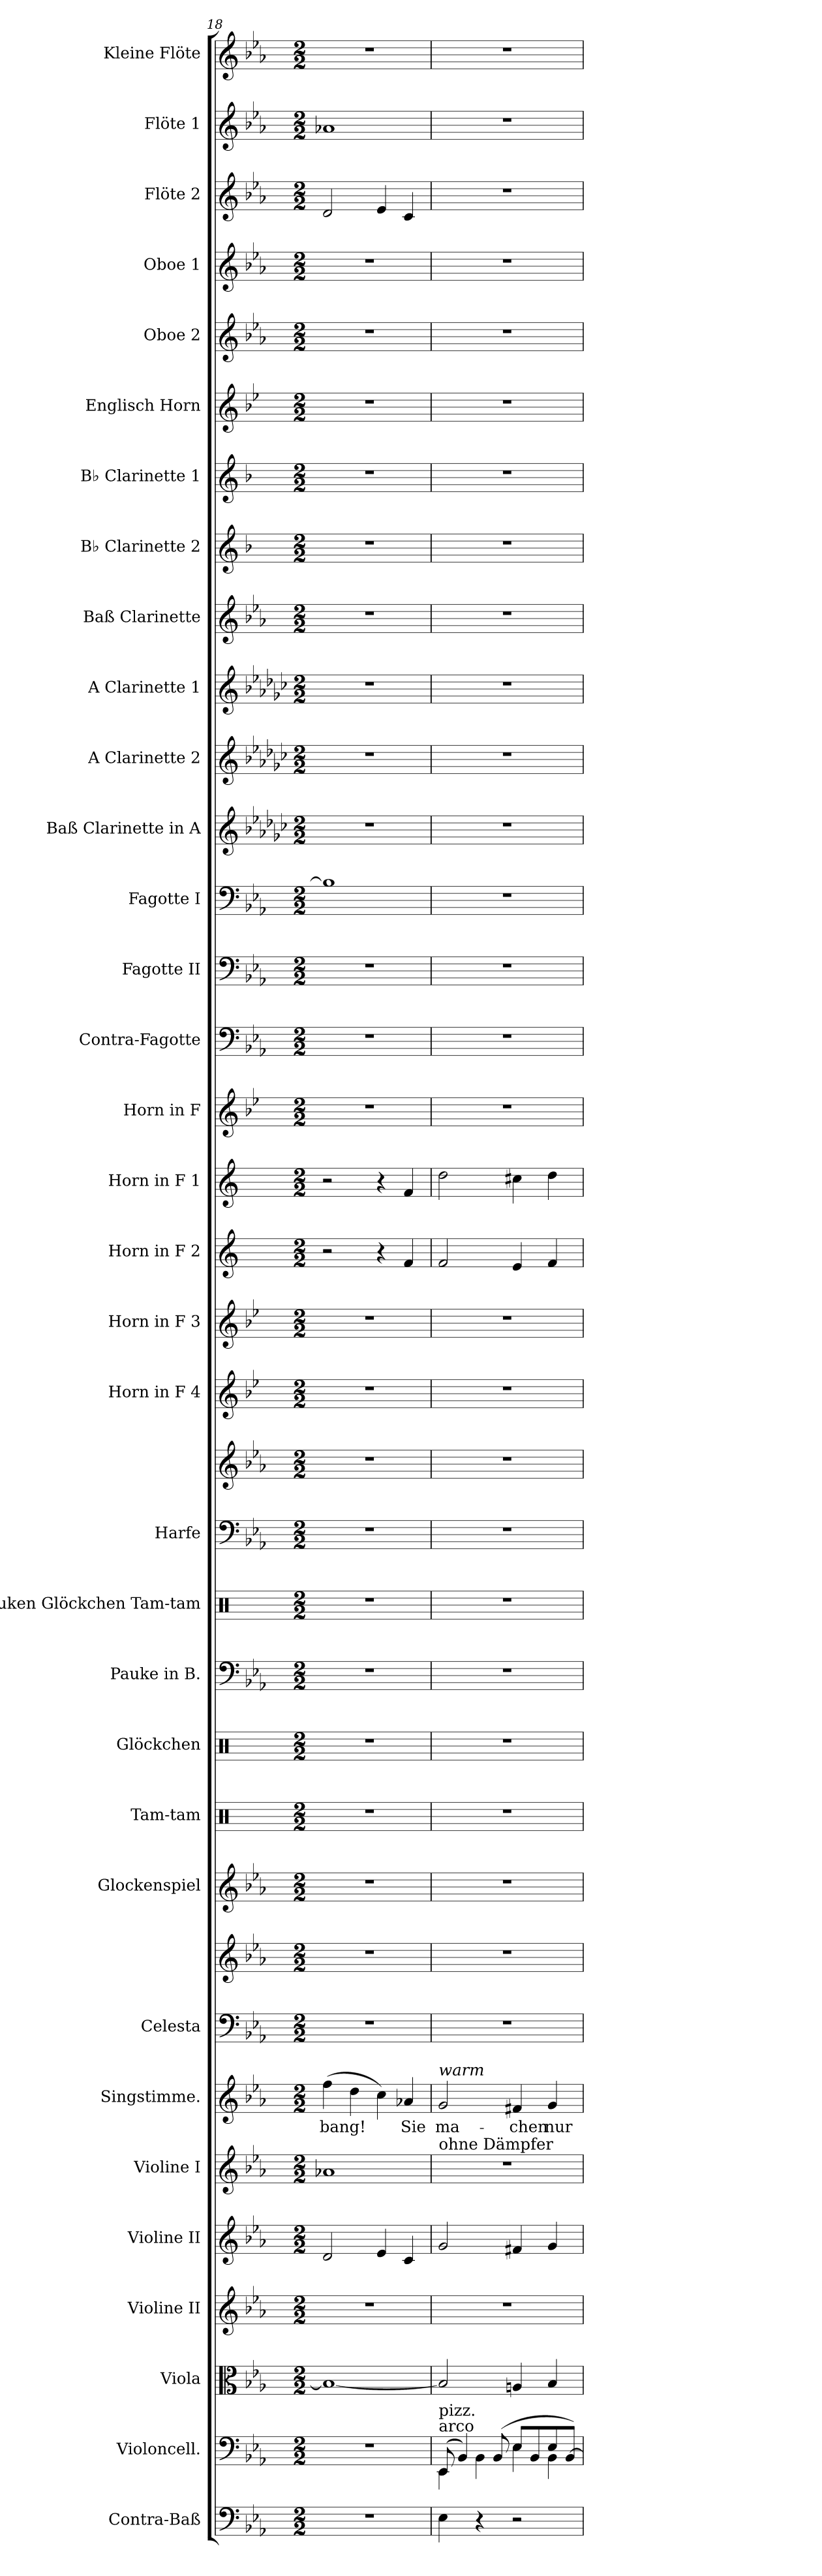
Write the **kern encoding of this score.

**kern	**kern	**kern	**kern	**kern	**kern	**kern	**text	**kern	**kern	**kern	**kern	**kern	**kern	**kern	**kern	**kern	**kern	**kern	**kern	**dynam	**kern	**dynam	**kern	**kern	**kern	**kern	**kern	**kern	**kern	**kern	**kern	**kern	**kern	**kern	**kern	**kern	**kern	**kern
*part34	*part33	*part32	*part31	*part30	*part29	*part28	*part28	*part27	*part27	*part26	*part25	*part24	*part23	*part22	*part21	*part21	*part20	*part19	*part18	*part18	*part17	*part17	*part16	*part15	*part14	*part13	*part12	*part11	*part10	*part9	*part8	*part7	*part6	*part5	*part4	*part3	*part2	*part1
*staff36	*staff35	*staff34	*staff33	*staff32	*staff31	*staff30	*staff30	*staff29	*staff28	*staff27	*staff26	*staff25	*staff24	*staff23	*staff22	*staff21	*staff20	*staff19	*staff18	*staff18	*staff17	*staff17	*staff16	*staff15	*staff14	*staff13	*staff12	*staff11	*staff10	*staff9	*staff8	*staff7	*staff6	*staff5	*staff4	*staff3	*staff2	*staff1
*I"Contra-Baß	*I"Violoncell.	*I"Viola	*I"Violine II	*I"Violine II	*I"Violine I	*I"Singstimme.	*	*I"Celesta	*	*I"Glockenspiel	*I"Tam-tam	*I"Glöckchen	*I"Pauke in B.	*I"Pauken Glöckchen Tam-tam	*I"Harfe	*	*I"Horn in F 4	*I"Horn in F 3	*I"Horn in F 2	*	*I"Horn in F 1	*	*I"Horn in F	*I"Contra-Fagotte	*I"Fagotte II	*I"Fagotte I	*I"Baß Clarinette in A	*I"A Clarinette 2	*I"A Clarinette 1	*I"Baß Clarinette	*I"B♭ Clarinette 2	*I"B♭ Clarinette 1	*I"Englisch Horn	*I"Oboe 2	*I"Oboe 1	*I"Flöte 2	*I"Flöte 1	*I"Kleine Flöte
*I'C.-B.	*I'Vc.	*I'Vla.	*I'Vln. II	*I'Vln. II	*I'Vln. I	*I'Sgst.	*	*I'Cel.	*	*I'Glk.	*I'Tam-tam	*I'Gl.	*I'Pauke	*I'Tam-tam	*I'Hfe.	*	*I'Hn. 4	*I'Hn. 3	*I'Hn. 2	*	*I'Hn. 1	*	*	*I'C.-Fg.	*I'Fg. II	*I'Fg. I	*	*I'A Cl. 2	*I'A Cl. 1	*I'B. Cl.	*I'B♭ Cl. 2	*I'B♭ Cl. 1	*I'E. H.	*I'Ob. 2	*I'Ob. 1	*I'Fl. 2	*I'Fl. 1	*I'Kl. Fl.
*clefF4	*clefF4	*clefC3	*clefG2	*clefG2	*clefG2	*clefG2	*	*clefF4	*clefG2	*clefG2	*clefX	*clefX	*clefF4	*clefX	*clefF4	*clefG2	*clefG2	*clefG2	*clefG2	*	*clefG2	*	*clefG2	*clefF4	*clefF4	*clefF4	*clefG2	*clefG2	*clefG2	*clefG2	*clefG2	*clefG2	*clefG2	*clefG2	*clefG2	*clefG2	*clefG2	*clefG2
*ITrd7c12	*	*	*	*	*	*	*	*ITrd-7c-12	*ITrd-7c-12	*ITrd-14c-24	*	*	*	*	*	*	*ITrd4c7	*ITrd4c7	*ITrd4c7	*	*ITrd4c7	*	*ITrd4c7	*ITrd7c12	*	*	*ITrd2c3	*ITrd2c3	*ITrd2c3	*ITrd8c14	*ITrd1c2	*ITrd1c2	*ITrd4c7	*	*	*	*	*ITrd-7c-12
*k[b-e-a-]	*k[b-e-a-]	*k[b-e-a-]	*k[b-e-a-]	*k[b-e-a-]	*k[b-e-a-]	*k[b-e-a-]	*	*k[b-e-a-]	*k[b-e-a-]	*k[b-e-a-]	*k[]	*k[]	*k[b-e-a-]	*k[]	*k[b-e-a-]	*k[b-e-a-]	*k[b-e-a-]	*k[b-e-a-]	*k[b-]	*	*k[b-]	*	*k[b-e-a-]	*k[b-e-a-]	*k[b-e-a-]	*k[b-e-a-]	*k[b-e-a-]	*k[b-e-a-]	*k[b-e-a-]	*k[b-e-a-]	*k[b-e-a-]	*k[b-e-a-]	*k[b-e-a-]	*k[b-e-a-]	*k[b-e-a-]	*k[b-e-a-]	*k[b-e-a-]	*k[b-e-a-]
*M2/2	*M2/2	*M2/2	*M2/2	*M2/2	*M2/2	*M2/2	*	*M2/2	*M2/2	*M2/2	*M2/2	*M2/2	*M2/2	*M2/2	*M2/2	*M2/2	*M2/2	*M2/2	*M2/2	*	*M2/2	*	*M2/2	*M2/2	*M2/2	*M2/2	*M2/2	*M2/2	*M2/2	*M2/2	*M2/2	*M2/2	*M2/2	*M2/2	*M2/2	*M2/2	*M2/2	*M2/2
=18	=18	=18	=18	=18	=18	=18	=18	=18	=18	=18	=18	=18	=18	=18	=18	=18	=18	=18	=18	=18	=18	=18	=18	=18	=18	=18	=18	=18	=18	=18	=18	=18	=18	=18	=18	=18	=18	=18
!	!	!	!	!	!	!	!LO:LY:b	!	!	!	!	!	!	!	!	!	!	!	!	!	!	!	!	!	!	!	!	!	!	!	!	!	!	!	!	!	!	!
1r	1r	1B-_	1r	2d/	1a-X	(4ff\	bang!	1r	1r	1r	1r	1r	1r	1r	1r	1r	1r	1r	2r	.	2r	.	1r	1r	1r	1B-]	1r	1r	1r	1r	1r	1r	1r	1r	1r	2d/	1a-X	1r
.	.	.	.	.	.	4dd\	.	.	.	.	.	.	.	.	.	.	.	.	.	.	.	.	.	.	.	.	.	.	.	.	.	.	.	.	.	.	.	.
.	.	.	.	4e-/	.	4cc\)	.	.	.	.	.	.	.	.	.	.	.	.	4r	.	4r	.	.	.	.	.	.	.	.	.	.	.	.	.	.	4e-/	.	.
!	!	!	!	!	!	!	!LO:LY:b	!	!	!	!	!	!	!	!	!	!	!	!	!LO:DY:b	!	!LO:DY:b	!	!	!	!	!	!	!	!	!	!	!	!	!	!	!	!
.	.	.	.	4c/	.	4a-X/	Sie	.	.	.	.	.	.	.	.	.	.	.	4B-/	other-dynamics	4B-/	other-dynamics	.	.	.	.	.	.	.	.	.	.	.	.	.	4c/	.	.
=19	=19	=19	=19	=19	=19	=19	=19	=19	=19	=19	=19	=19	=19	=19	=19	=19	=19	=19	=19	=19	=19	=19	=19	=19	=19	=19	=19	=19	=19	=19	=19	=19	=19	=19	=19	=19	=19	=19
*	*^	*	*	*	*	*	*	*	*	*	*	*	*	*	*	*	*	*	*	*	*	*	*	*	*	*	*	*	*	*	*	*	*	*	*	*	*	*
!	!	!	!	!	!	!	!LO:TX:a:i:t=warm	!	!	!	!	!	!	!	!	!	!	!	!	!	!	!	!	!	!	!	!	!	!	!	!	!	!	!	!	!	!	!	!
!	!	!	!	!	!	!LO:TX:a:t=ohne Dämpfer	!	!	!	!	!	!	!	!	!	!	!	!	!	!	!	!	!	!	!	!	!	!	!	!	!	!	!	!	!	!	!	!	!
!	!LO:TX:a:t=arco	!	!	!	!	!	!	!	!	!	!	!	!	!	!	!	!	!	!	!	!	!	!	!	!	!	!	!	!	!	!	!	!	!	!	!	!	!	!
!	!LO:TX:a:t=pizz.	!	!	!	!	!	!	!	!	!	!	!	!	!	!	!	!	!	!	!	!	!	!	!	!	!	!	!	!	!	!	!	!	!	!	!	!	!	!
!	!	!	!	!	!	!	!	!LO:LY:b	!	!	!	!	!	!	!	!	!	!	!	!	!	!	!	!	!	!	!	!	!	!	!	!	!	!	!	!	!	!	!
4EE-\	(8EE-/	4EE-\	2B-/]	1r	2g/	1r	2g/	ma-	1r	1r	1r	1r	1r	1r	1r	1r	1r	1r	1r	2B-/	.	2g\	.	1r	1r	1r	1r	1r	1r	1r	1r	1r	1r	1r	1r	1r	1r	1r	1r
.	4BB-/)	.	.	.	.	.	.	.	.	.	.	.	.	.	.	.	.	.	.	.	.	.	.	.	.	.	.	.	.	.	.	.	.	.	.	.	.	.	.
4r	.	4BB-\	.	.	.	.	.	.	.	.	.	.	.	.	.	.	.	.	.	.	.	.	.	.	.	.	.	.	.	.	.	.	.	.	.	.	.	.	.
.	(8BB-/	.	.	.	.	.	.	.	.	.	.	.	.	.	.	.	.	.	.	.	.	.	.	.	.	.	.	.	.	.	.	.	.	.	.	.	.	.	.
!	!	!	!	!	!	!	!	!LO:LY:b	!	!	!	!	!	!	!	!	!	!	!	!	!	!	!	!	!	!	!	!	!	!	!	!	!	!	!	!	!	!	!
2r	8E-/L	4E-\	4An/	.	4f#X/	.	4f#X/	-chen	.	.	.	.	.	.	.	.	.	.	.	4A/	.	4f#X\	.	.	.	.	.	.	.	.	.	.	.	.	.	.	.	.	.
.	8BB-/	.	.	.	.	.	.	.	.	.	.	.	.	.	.	.	.	.	.	.	.	.	.	.	.	.	.	.	.	.	.	.	.	.	.	.	.	.	.
!	!	!	!	!	!	!	!	!LO:LY:b	!	!	!	!	!	!	!	!	!	!	!	!	!	!	!	!	!	!	!	!	!	!	!	!	!	!	!	!	!	!	!
.	8E-/	4BB-\	4B-/	.	4g/	.	4g/	nur	.	.	.	.	.	.	.	.	.	.	.	4B-/	.	4g\	.	.	.	.	.	.	.	.	.	.	.	.	.	.	.	.	.
.	[8BB-/J)	.	.	.	.	.	.	.	.	.	.	.	.	.	.	.	.	.	.	.	.	.	.	.	.	.	.	.	.	.	.	.	.	.	.	.	.	.	.
*	*v	*v	*	*	*	*	*	*	*	*	*	*	*	*	*	*	*	*	*	*	*	*	*	*	*	*	*	*	*	*	*	*	*	*	*	*	*	*	*
=	=	=	=	=	=	=	=	=	=	=	=	=	=	=	=	=	=	=	=	=	=	=	=	=	=	=	=	=	=	=	=	=	=	=	=	=	=	=
*-	*-	*-	*-	*-	*-	*-	*-	*-	*-	*-	*-	*-	*-	*-	*-	*-	*-	*-	*-	*-	*-	*-	*-	*-	*-	*-	*-	*-	*-	*-	*-	*-	*-	*-	*-	*-	*-	*-
